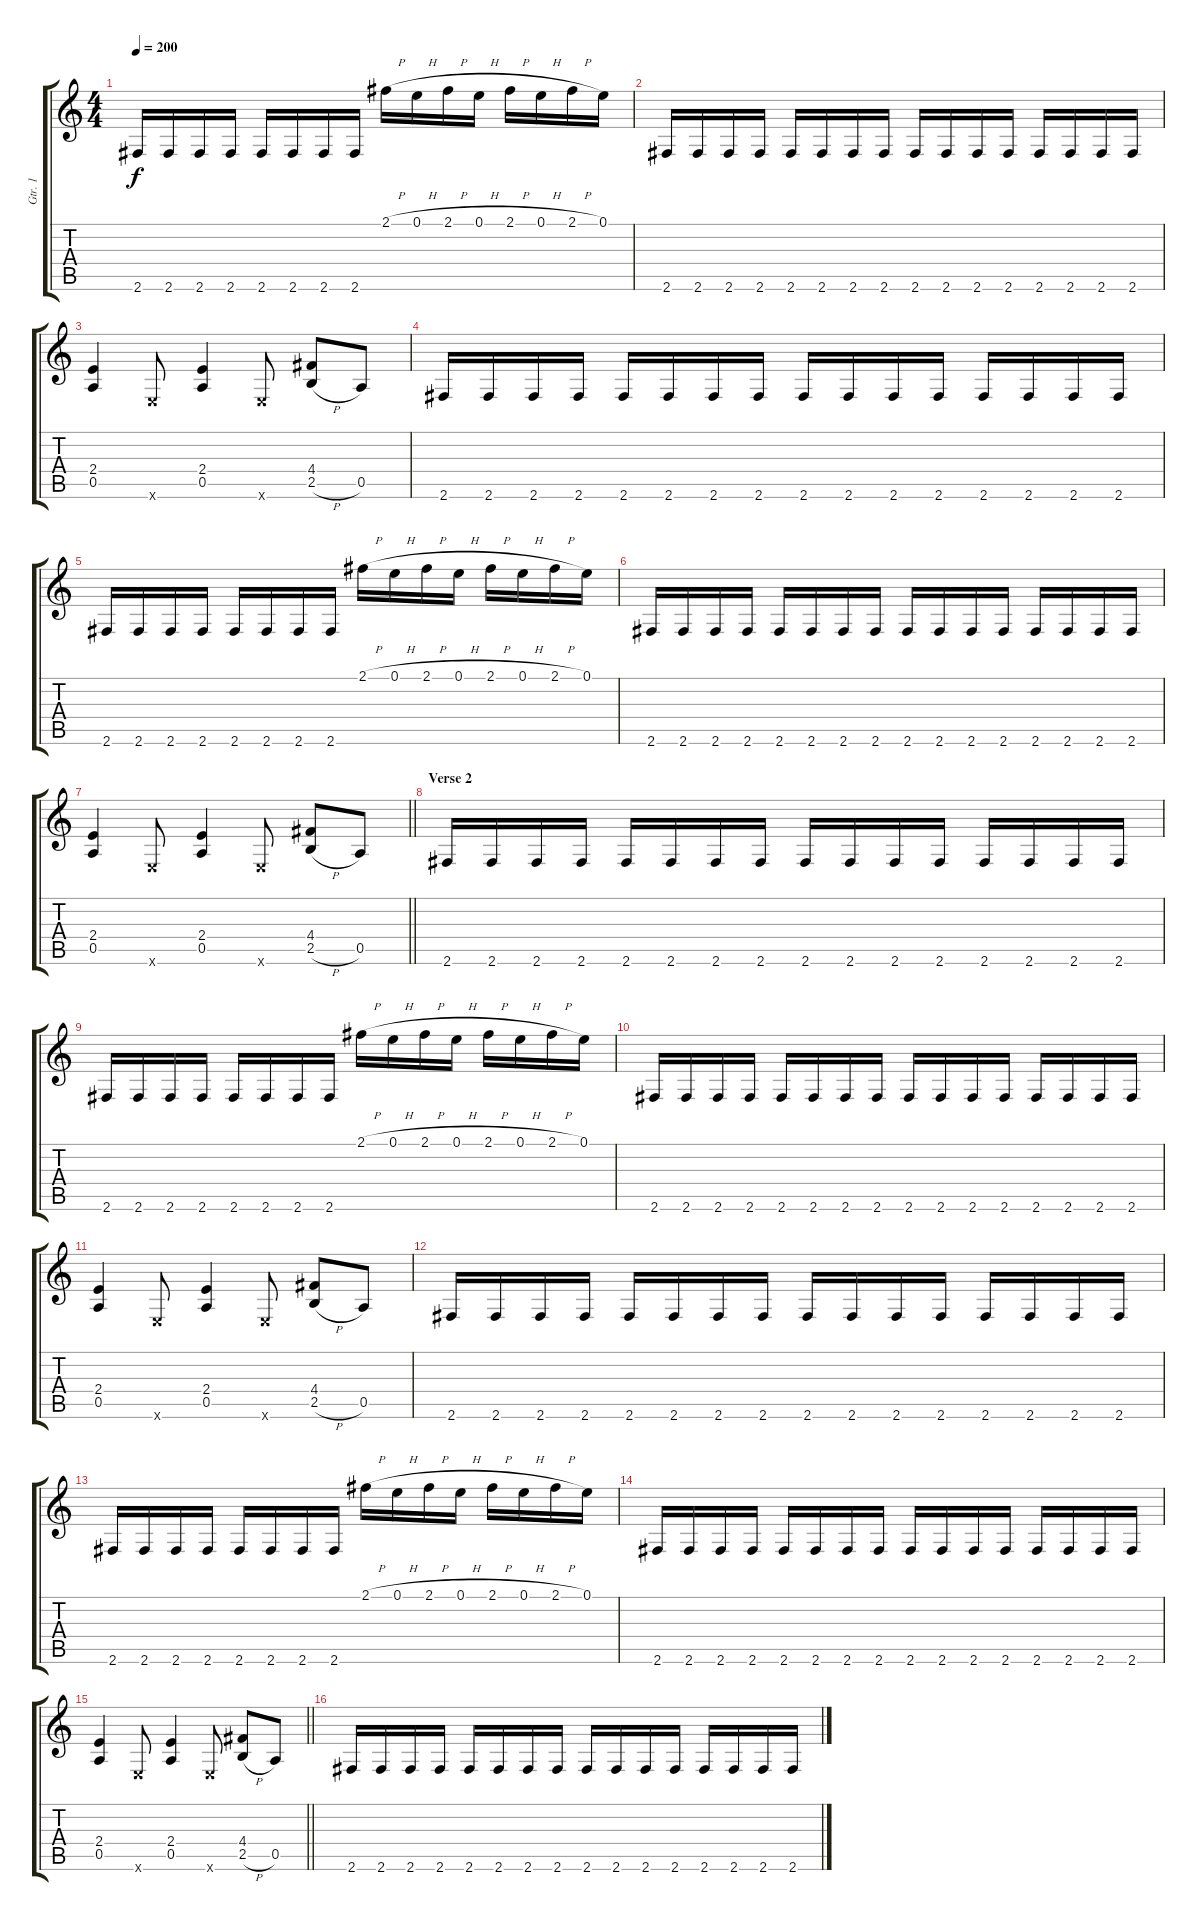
\track ("Gtr. 1" "Gtr. 1") {instrument overdrivenguitar}
\staff {score tabs}
\tuning (E4 B3 G3 D3 A2 E2) {hide}
\ts (4 4)
\tempo 200
\clef g2
\ks c
2.6.16{dy f} 2.6.16 2.6.16 2.6.16 2.6.16 2.6.16 2.6.16 2.6.16 2.1{h}.16 0.1{h}.16 2.1{h}.16 0.1{h}.16 2.1{h}.16 0.1{h}.16 2.1{h}.16 0.1.16 |
2.6.16 2.6.16 2.6.16 2.6.16 2.6.16 2.6.16 2.6.16 2.6.16 2.6.16 2.6.16 2.6.16 2.6.16 2.6.16 2.6.16 2.6.16 2.6.16 |
(2.4 0.5).4 0.6{x}.8 (2.4 0.5).4 0.6{x}.8 (4.4 2.5{h}).8 0.5.8 |
2.6.16 2.6.16 2.6.16 2.6.16 2.6.16 2.6.16 2.6.16 2.6.16 2.6.16 2.6.16 2.6.16 2.6.16 2.6.16 2.6.16 2.6.16 2.6.16 |
2.6.16 2.6.16 2.6.16 2.6.16 2.6.16 2.6.16 2.6.16 2.6.16 2.1{h}.16 0.1{h}.16 2.1{h}.16 0.1{h}.16 2.1{h}.16 0.1{h}.16 2.1{h}.16 0.1.16 |
2.6.16 2.6.16 2.6.16 2.6.16 2.6.16 2.6.16 2.6.16 2.6.16 2.6.16 2.6.16 2.6.16 2.6.16 2.6.16 2.6.16 2.6.16 2.6.16 |
\barLineRight lightlight
(2.4 0.5).4 0.6{x}.8 (2.4 0.5).4 0.6{x}.8 (4.4 2.5{h}).8 0.5.8 |
\section ("" "Verse 2")
2.6.16 2.6.16 2.6.16 2.6.16 2.6.16 2.6.16 2.6.16 2.6.16 2.6.16 2.6.16 2.6.16 2.6.16 2.6.16 2.6.16 2.6.16 2.6.16 |
2.6.16 2.6.16 2.6.16 2.6.16 2.6.16 2.6.16 2.6.16 2.6.16 2.1{h}.16 0.1{h}.16 2.1{h}.16 0.1{h}.16 2.1{h}.16 0.1{h}.16 2.1{h}.16 0.1.16 |
2.6.16 2.6.16 2.6.16 2.6.16 2.6.16 2.6.16 2.6.16 2.6.16 2.6.16 2.6.16 2.6.16 2.6.16 2.6.16 2.6.16 2.6.16 2.6.16 |
(2.4 0.5).4 0.6{x}.8 (2.4 0.5).4 0.6{x}.8 (4.4 2.5{h}).8 0.5.8 |
2.6.16 2.6.16 2.6.16 2.6.16 2.6.16 2.6.16 2.6.16 2.6.16 2.6.16 2.6.16 2.6.16 2.6.16 2.6.16 2.6.16 2.6.16 2.6.16 |
2.6.16 2.6.16 2.6.16 2.6.16 2.6.16 2.6.16 2.6.16 2.6.16 2.1{h}.16 0.1{h}.16 2.1{h}.16 0.1{h}.16 2.1{h}.16 0.1{h}.16 2.1{h}.16 0.1.16 |
2.6.16 2.6.16 2.6.16 2.6.16 2.6.16 2.6.16 2.6.16 2.6.16 2.6.16 2.6.16 2.6.16 2.6.16 2.6.16 2.6.16 2.6.16 2.6.16 |
\barLineRight lightlight
(2.4 0.5).4 0.6{x}.8 (2.4 0.5).4 0.6{x}.8 (4.4 2.5{h}).8 0.5.8 |
2.6.16 2.6.16 2.6.16 2.6.16 2.6.16 2.6.16 2.6.16 2.6.16 2.6.16 2.6.16 2.6.16 2.6.16 2.6.16 2.6.16 2.6.16 2.6.16
